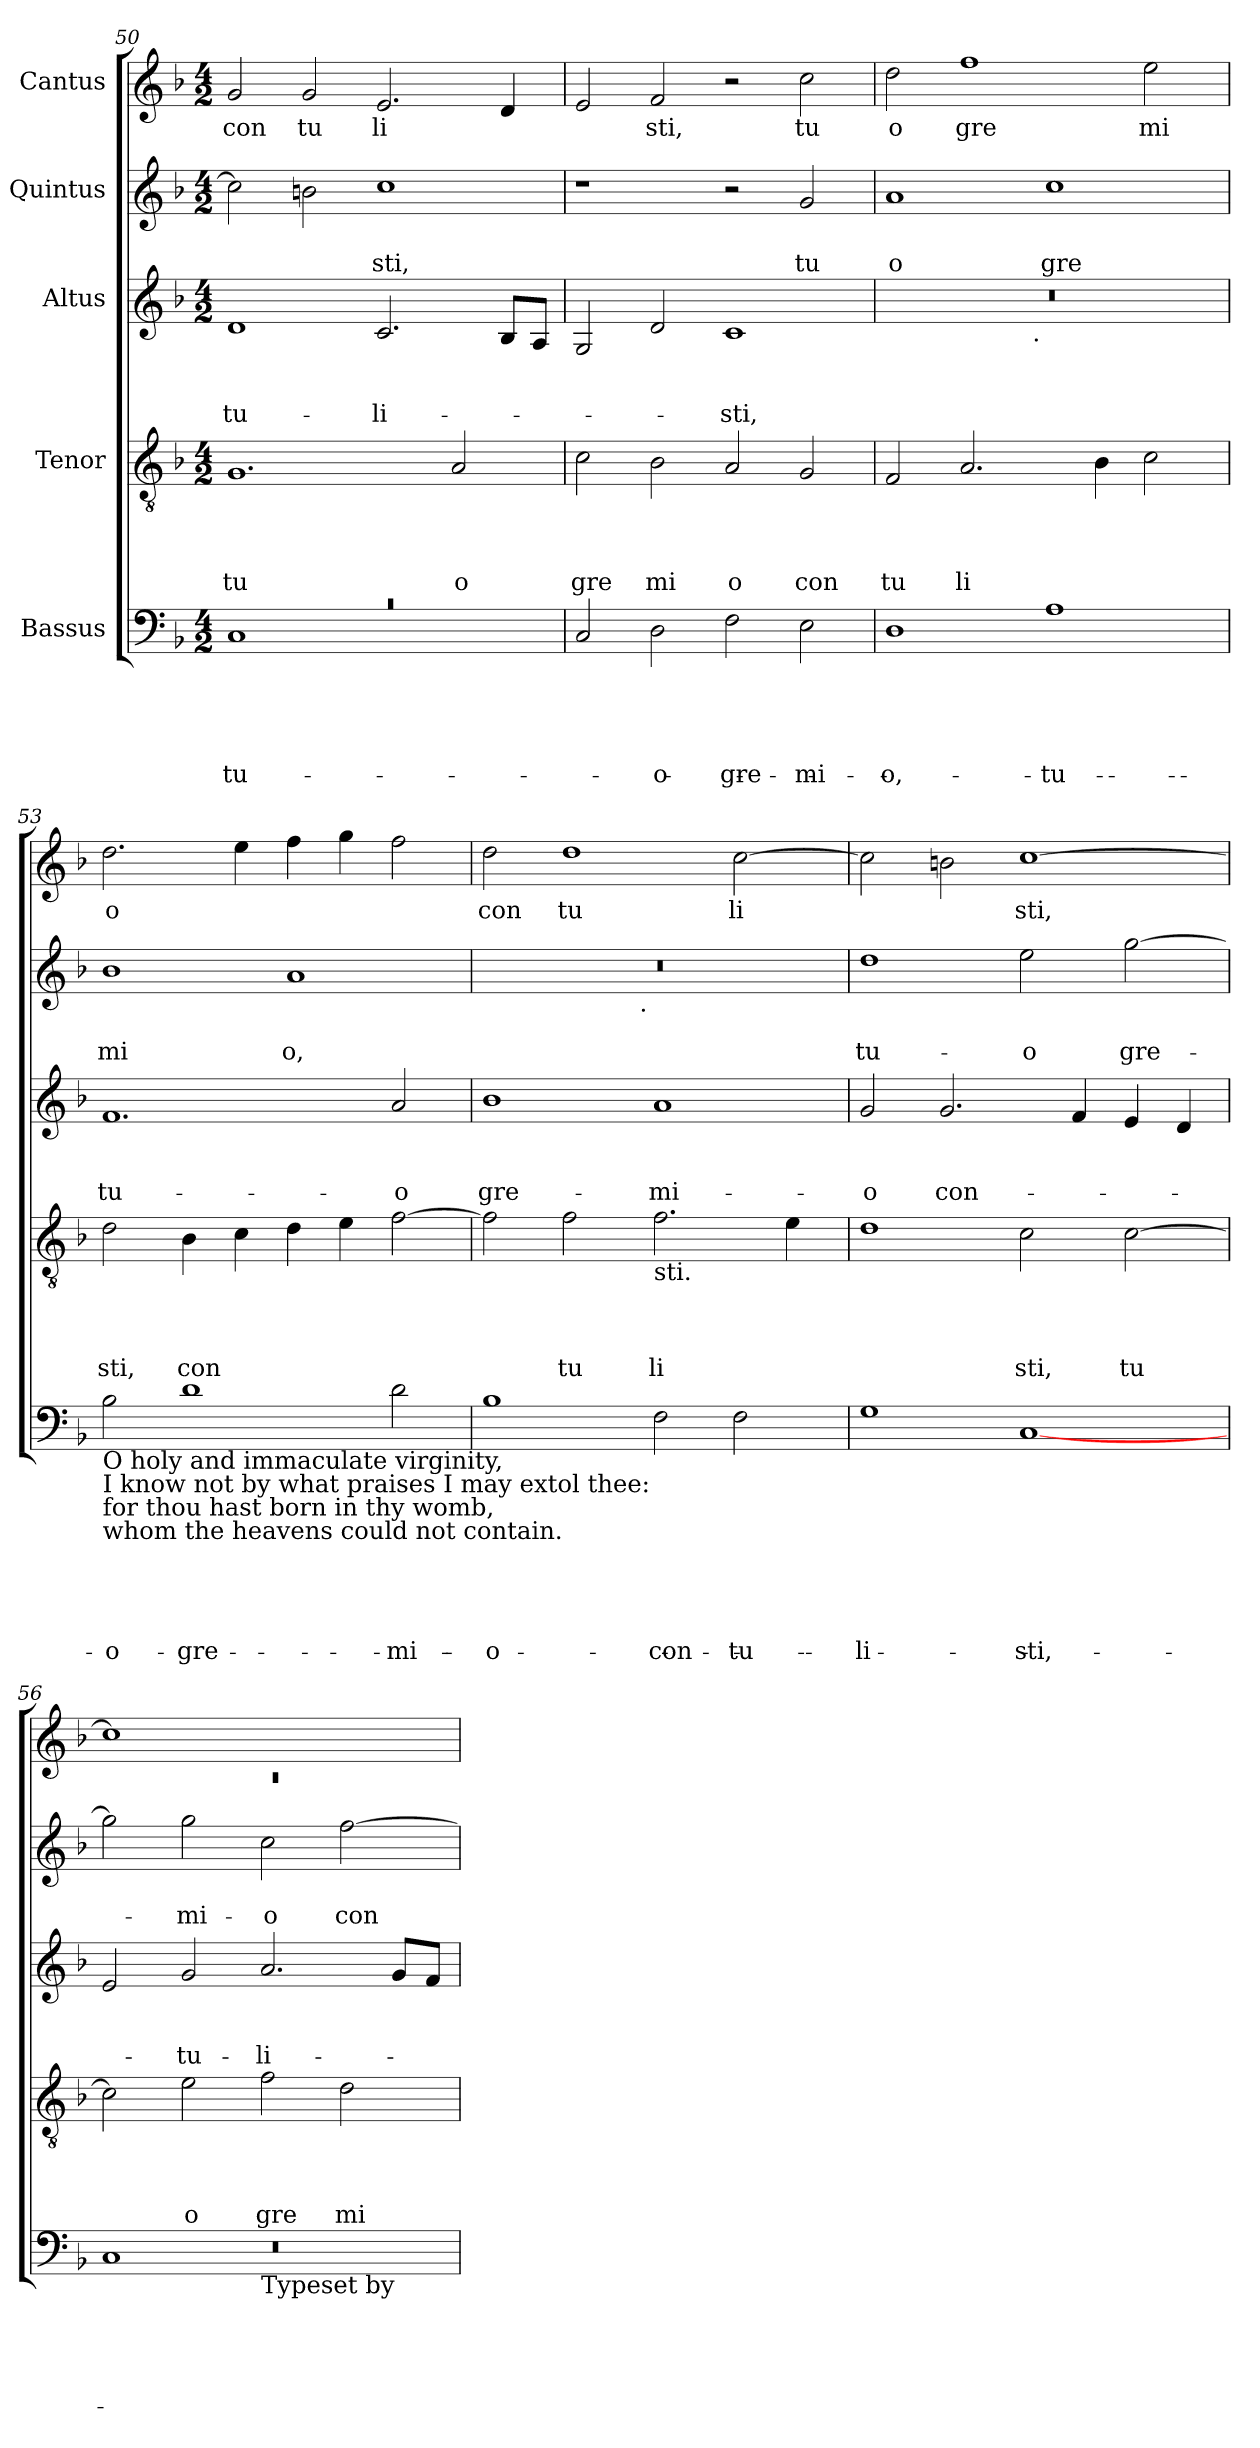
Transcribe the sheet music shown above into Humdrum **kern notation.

**kern	**text	**text	**text	**text	**text	**kern	**text	**text	**text	**text	**kern	**text	**text	**text	**kern	**text	**text	**kern	**text
*part5	*part5	*part5	*part5	*part5	*part5	*part4	*part4	*part4	*part4	*part4	*part3	*part3	*part3	*part3	*part2	*part2	*part2	*part1	*part1
*staff5	*staff5	*staff5	*staff5	*staff5	*staff5	*staff4	*staff4	*staff4	*staff4	*staff4	*staff3	*staff3	*staff3	*staff3	*staff2	*staff2	*staff2	*staff1	*staff1
*I"Bassus	*	*	*	*	*	*I"Tenor	*	*	*	*	*I"Altus	*	*	*	*I"Quintus	*	*	*I"Cantus	*
*clefF4	*	*	*	*	*	*clefGv2	*	*	*	*	*clefG2	*	*	*	*clefG2	*	*	*clefG2	*
*k[b-]	*	*	*	*	*	*k[b-]	*	*	*	*	*k[b-]	*	*	*	*k[b-]	*	*	*k[b-]	*
*F:	*	*	*	*	*	*F:	*	*	*	*	*F:	*	*	*	*F:	*	*	*F:	*
*M4/2	*	*	*	*	*	*M4/2	*	*	*	*	*M4/2	*	*	*	*M4/2	*	*	*M4/2	*
=50	=50	=50	=50	=50	=50	=50	=50	=50	=50	=50	=50	=50	=50	=50	=50	=50	=50	=50	=50
!LO:N:vis=1	!	!	!	!	!LO:LY:b	!	!	!	!	!LO:LY:b	!	!	!	!LO:LY:b	!	!	!	!	!LO:LY:b
*^	*	*	*	*	*	*	*	*	*	*	*	*	*	*	*	*	*	*	*
0rc	1C	.	.	.	.	tu-	1.G	.	.	.	tu	1d	.	.	-tu-	2cc\]	.	.	2g/	con
!	!	!	!	!	!	!	!	!	!	!	!	!	!	!	!	!	!	!	!	!LO:LY:b
.	.	.	.	.	.	.	.	.	.	.	.	.	.	.	.	2b\	.	.	2g/	tu
!	!	!	!	!	!	!	!	!	!	!	!	!	!	!	!LO:LY:b	!	!	!LO:LY:b	!	!LO:LY:b
.	1ryy	.	.	.	.	.	.	.	.	.	.	2.c/	.	.	-li-	1cc	.	sti,	2.e/	li
!	!	!	!	!	!	!	!	!	!	!	!LO:LY:b	!	!	!	!	!	!	!	!	!
.	.	.	.	.	.	.	2A/	.	.	.	o	.	.	.	.	.	.	.	.	.
.	.	.	.	.	.	.	.	.	.	.	.	8B-/L	.	.	.	.	.	.	4d/	.
.	.	.	.	.	.	.	.	.	.	.	.	8A/J	.	.	.	.	.	.	.	.
*v	*v	*	*	*	*	*	*	*	*	*	*	*	*	*	*	*	*	*	*	*
=51	=51	=51	=51	=51	=51	=51	=51	=51	=51	=51	=51	=51	=51	=51	=51	=51	=51	=51	=51
!	!	!	!	!	!	!	!	!	!	!LO:LY:b	!	!	!	!	!	!	!	!	!
2C/	.	.	.	.	.	2c\	.	.	.	gre	2G/	.	.	.	1r	.	.	2e/	.
!	!	!	!	!	!LO:LY:b	!	!	!	!	!LO:LY:b	!	!	!	!	!	!	!	!	!LO:LY:b
2D\	.	.	.	.	-o	2B-\	.	.	.	mi	2d/	.	.	.	.	.	.	2f/	sti,
!	!	!	!	!	!LO:LY:b	!	!	!	!	!LO:LY:b	!	!	!	!LO:LY:b	!	!	!	!	!
2F\	.	.	.	.	gre-	2A/	.	.	.	o	1c	.	.	-sti,	2r	.	.	2r	.
!	!	!	!	!	!LO:LY:b	!	!	!	!	!LO:LY:b	!	!	!	!	!	!	!LO:LY:b	!	!LO:LY:b
2E\	.	.	.	.	-mi-	2G/	.	.	.	con	.	.	.	.	2g/	.	tu	2cc\	tu
=52	=52	=52	=52	=52	=52	=52	=52	=52	=52	=52	=52	=52	=52	=52	=52	=52	=52	=52	=52
!	!	!	!	!	!LO:LY:b	!	!	!	!	!LO:LY:b	!	!	!	!	!	!	!LO:LY:b	!	!LO:LY:b
*	*	*	*	*	*	*	*	*	*	*	*^	*	*	*	*	*	*	*	*
1D	.	.	.	.	-o,	2F/	.	.	.	tu	0r	2ryy	.	.	.	1a	.	o	2dd\	o
!	!	!	!	!	!	!	!	!	!	!LO:LY:b	!	!	!	!	!	!	!	!	!	!LO:LY:b
.	.	.	.	.	.	2.A/	.	.	.	li	.	4...ryy	.	.	.	.	.	.	1ff	gre
!	!	!	!	!	!	!	!	!	!	!	!	!LO:TX:b:t=.	!	!	!	!	!	!	!	!
.	.	.	.	.	.	.	.	.	.	.	.	1ryy	.	.	.	.	.	.	.	.
!	!	!	!	!	!LO:LY:b	!	!	!	!	!	!	!	!	!	!	!	!	!LO:LY:b	!	!
1A	.	.	.	.	tu-	.	.	.	.	.	.	.	.	.	.	1cc	.	gre	.	.
.	.	.	.	.	.	4B-\	.	.	.	.	.	.	.	.	.	.	.	.	.	.
!	!	!	!	!	!	!	!	!	!	!	!	!	!	!	!	!	!	!	!	!LO:LY:b
.	.	.	.	.	.	2c\	.	.	.	.	.	.	.	.	.	.	.	.	2ee\	mi
.	.	.	.	.	.	.	.	.	.	.	.	32ryy	.	.	.	.	.	.	.	.
=53	=53	=53	=53	=53	=53	=53	=53	=53	=53	=53	=53	=53	=53	=53	=53	=53	=53	=53	=53	=53
!LO:TX:b:t=O holy and immaculate virginity,\nI know not by what praises I may extol thee&colon;\nfor thou hast born in thy womb,\nwhom the heavens could not contain.	!	!	!	!	!	!	!	!	!	!	!	!	!	!	!	!	!	!	!	!
!	!	!	!	!	!LO:LY:b	!	!	!	!	!LO:LY:b	!	!	!	!	!LO:LY:b	!	!	!LO:LY:b	!	!LO:LY:b
*	*	*	*	*	*	*	*	*	*	*	*v	*v	*	*	*	*	*	*	*	*
2B-\	.	.	.	.	-o	2d\	.	.	.	sti,	1.f	.	.	tu-	1b-	.	mi	2.dd\	o
!	!	!	!	!	!LO:LY:b	!	!	!	!	!LO:LY:b	!	!	!	!	!	!	!	!	!
1d	.	.	.	.	gre-	4B-\	.	.	.	con	.	.	.	.	.	.	.	.	.
.	.	.	.	.	.	4c\	.	.	.	.	.	.	.	.	.	.	.	4ee\	.
!	!	!	!	!	!	!	!	!	!	!	!	!	!	!	!	!	!LO:LY:b	!	!
.	.	.	.	.	.	4d\	.	.	.	.	.	.	.	.	1a	.	o,	4ff\	.
.	.	.	.	.	.	4e\	.	.	.	.	.	.	.	.	.	.	.	4gg\	.
!	!	!	!	!	!LO:LY:b	!	!	!	!	!	!	!	!	!LO:LY:b	!	!	!	!	!
2d\	.	.	.	.	-mi-	[>2f\	.	.	.	.	2a/	.	.	-o	.	.	.	2ff\	.
=54	=54	=54	=54	=54	=54	=54	=54	=54	=54	=54	=54	=54	=54	=54	=54	=54	=54	=54	=54
!	!	!	!	!	!LO:LY:b	!	!	!	!	!	!	!	!	!LO:LY:b	!	!	!	!	!LO:LY:b
*	*	*	*	*	*	*	*	*	*	*	*	*	*	*	*^	*	*	*	*
1B-	.	.	.	.	-o	2f\]	.	.	.	.	1b-	.	.	gre-	0r	2ryy	.	.	2dd\	con
!	!	!	!	!	!	!	!	!	!	!LO:LY:b	!	!	!	!	!	!	!	!	!	!LO:LY:b
.	.	.	.	.	.	2f\	.	.	.	tu	.	.	.	.	.	4...ryy	.	.	1dd	tu
!	!	!	!	!	!	!	!	!	!	!	!	!	!	!	!	!LO:TX:b:t=.	!	!	!	!
.	.	.	.	.	.	.	.	.	.	.	.	.	.	.	.	1ryy	.	.	.	.
!	!	!	!	!	!	!LO:TX:b:t=sti.	!	!	!	!	!	!	!	!	!	!	!	!	!	!
!	!	!	!	!	!LO:LY:b	!	!	!	!	!LO:LY:b	!	!	!	!LO:LY:b	!	!	!	!	!	!
2F\	.	.	.	.	con-	2.f\	.	.	.	li	1a	.	.	-mi-	.	.	.	.	.	.
!	!	!	!	!	!LO:LY:b	!	!	!	!	!	!	!	!	!	!	!	!	!	!	!LO:LY:b
2F\	.	.	.	.	-tu-	.	.	.	.	.	.	.	.	.	.	.	.	.	[<2cc\	li
.	.	.	.	.	.	4e\	.	.	.	.	.	.	.	.	.	.	.	.	.	.
.	.	.	.	.	.	.	.	.	.	.	.	.	.	.	.	32ryy	.	.	.	.
!!LO:LB:g=z
=55	=55	=55	=55	=55	=55	=55	=55	=55	=55	=55	=55	=55	=55	=55	=55	=55	=55	=55	=55	=55
!	!	!	!	!	!LO:LY:b	!	!	!	!	!	!	!	!	!LO:LY:b	!	!	!	!LO:LY:b	!	!
*	*	*	*	*	*	*	*	*	*	*	*	*	*	*	*v	*v	*	*	*	*
1G	.	.	.	.	-li	1d	.	.	.	.	2g/	.	.	-o	1dd	.	tu-	2cc\]	.
!	!	!	!	!	!	!	!	!	!	!	!	!	!	!LO:LY:b	!	!	!	!	!
.	.	.	.	.	.	.	.	.	.	.	2.g/	.	.	con-	.	.	.	2bn\	.
!	!	!	!	!	!LO:LY:b	!	!	!	!	!LO:LY:b	!	!	!	!	!	!	!LO:LY:b	!	!LO:LY:b
[<1C	.	.	.	.	sti,	2c\	.	.	.	sti,	.	.	.	.	2ee\	.	-o	[>1cc	sti,
.	.	.	.	.	.	.	.	.	.	.	4f/	.	.	.	.	.	.	.	.
!	!	!	!	!	!	!	!	!	!	!LO:LY:b	!	!	!	!	!	!	!LO:LY:b	!	!
.	.	.	.	.	.	[>2c\	.	.	.	tu	4e/	.	.	.	[>2gg\	.	gre-	.	.
.	.	.	.	.	.	.	.	.	.	.	4d/	.	.	.	.	.	.	.	.
=56	=56	=56	=56	=56	=56	=56	=56	=56	=56	=56	=56	=56	=56	=56	=56	=56	=56	=56	=56
*^	*	*	*	*	*	*	*	*	*	*	*	*	*	*	*	*	*	*^	*
*	*^	*	*	*	*	*	*	*	*	*	*	*	*	*	*	*	*	*	*	*	*
!	!	!LO:N:vis=1	!	!	!	!	!	!	!	!	!	!	!	!	!	!	!	!	!	!	!LO:N:vis=1	!
0ryy	1C	0r	.	.	.	.	.	2c\]	.	.	.	.	2e/	.	.	.	2gg\]	.	.	1cc]	0rc	.
!	!	!	!	!	!	!	!	!	!	!	!	!LO:LY:b	!	!	!	!LO:LY:b	!	!	!LO:LY:b	!	!	!
.	.	.	.	.	.	.	.	2e\	.	.	.	o	2g/	.	.	-tu-	2gg\	.	-mi-	.	.	.
!	!LO:TX:b:t=Typeset by	!	!	!	!	!	!	!	!	!	!	!	!	!	!	!	!	!	!	!	!	!
!	!	!	!	!	!	!	!	!	!	!	!	!LO:LY:b	!	!	!	!LO:LY:b	!	!	!LO:LY:b	!	!	!
.	1ryy	.	.	.	.	.	.	2f\	.	.	.	gre	2.a/	.	.	-li-	2cc\	.	-o	1ryy	.	.
!	!	!	!	!	!	!	!	!	!	!	!	!LO:LY:b	!	!	!	!	!	!	!LO:LY:b	!	!	!
.	.	.	.	.	.	.	.	2d\	.	.	.	mi	.	.	.	.	[>2ff\	.	con-	.	.	.
.	.	.	.	.	.	.	.	.	.	.	.	.	8g/L	.	.	.	.	.	.	.	.	.
.	.	.	.	.	.	.	.	.	.	.	.	.	8f/J	.	.	.	.	.	.	.	.	.
*v	*v	*v	*	*	*	*	*	*	*	*	*	*	*	*	*	*	*	*	*	*v	*v	*
=	=	=	=	=	=	=	=	=	=	=	=	=	=	=	=	=	=	=	=
*-	*-	*-	*-	*-	*-	*-	*-	*-	*-	*-	*-	*-	*-	*-	*-	*-	*-	*-	*-
